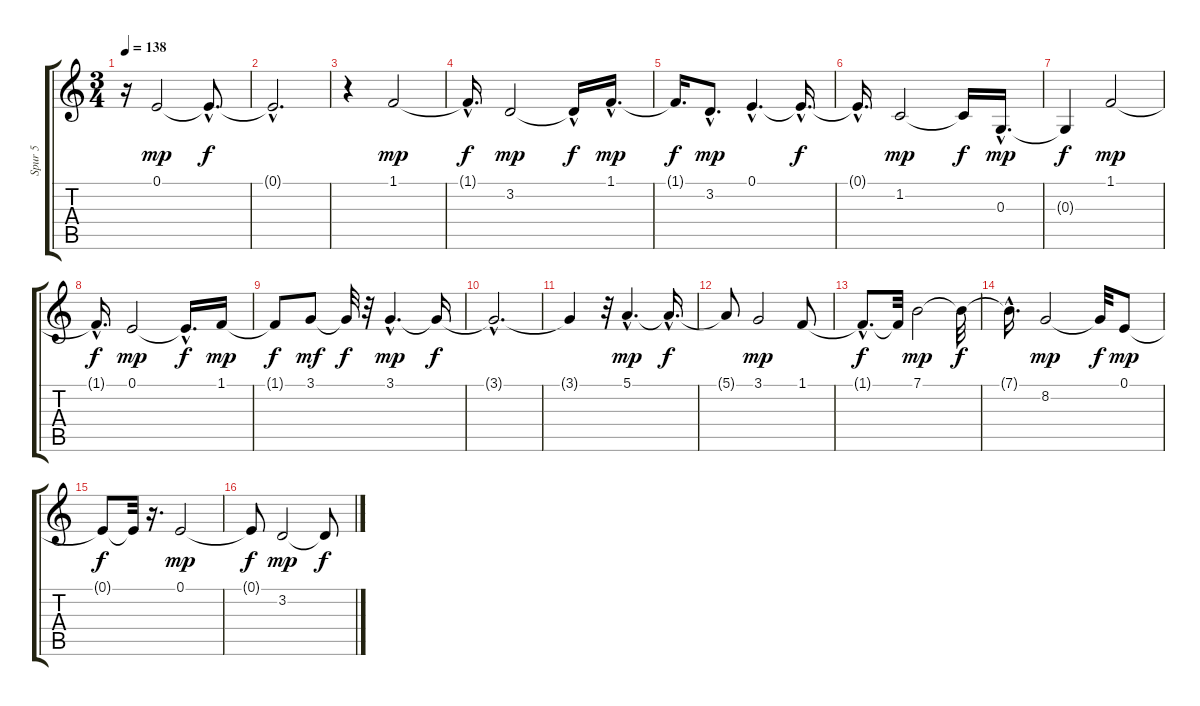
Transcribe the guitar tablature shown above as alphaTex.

\track ("Spur 5" "Spur 5") {instrument synthvoice}
\staff {score tabs}
\tuning (E4 B3 G3 D3 A2 E2) {hide}
\ts (3 4)
\tempo 138
\clef g2
\ks c
r.16{dy f} 0.1.2{dy mp} 0.1{hac t}.8{d dy f} |
0.1{hac t}.2{d} |
r.4 1.1.2{dy mp} |
1.1{hac t}.16{d dy f} 3.2.2{dy mp} 3.2{hac t}.16{dy f} 1.1{hac}.16{d dy mp} |
1.1{t}.16{d dy f} 3.2{hac}.8{d dy mp} 0.1{hac}.4{d} 0.1{hac t}.16{d dy f} |
0.1{hac t}.16{d} 1.2.2{dy mp} 1.2{t}.16{dy f} 0.3{hac}.16{d dy mp} |
0.3{t}.4{dy f} 1.1.2{dy mp} |
1.1{hac t}.16{d dy f} 0.1.2{dy mp} 0.1{hac t}.16{d dy f} 1.1.16{dy mp} |
1.1{t}.8{dy f} 3.1.8{dy mf} 3.1{t}.32{dy f} r.32 3.1{hac}.4{d dy mp} 3.1{t}.16{dy f} |
3.1{hac t}.2{d} |
3.1{t}.4 r.32 5.1{hac}.4{d dy mp} 5.1{hac t}.16{d dy f} |
5.1{t}.8 3.1.2{dy mp} 1.1.8 |
1.1{hac t}.8{d dy f} 1.1{t}.32 7.1.2{dy mp} 7.1{t}.32{dy f} |
7.1{hac t}.16{d} 8.2.2{dy mp} 8.2{t}.32{dy f} 0.1.8{dy mp} |
0.1{t}.8{dy f} 0.1{t}.32 r.16{d} 0.1.2{dy mp} |
0.1{t}.8{dy f} 3.2.2{dy mp} 3.2{t}.8{dy f}
